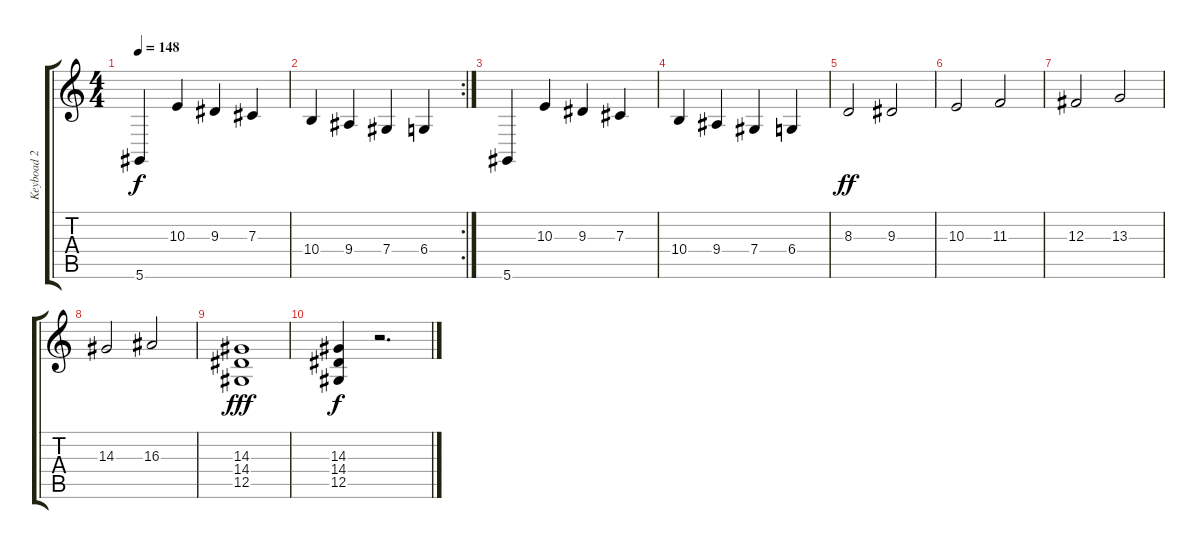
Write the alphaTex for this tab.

\track ("Keyboad 2" "Keyboad 2") {instrument stringensemble1}
\staff {score tabs}
\tuning (Eb4 Bb3 Gb3 Db3 Ab2 Eb2) {hide}
\ts (4 4)
\tempo 148
\clef g2
\ks c
5.6.4{dy f} 10.3.4 9.3.4 7.3.4 |
\rc 2
10.4.4 9.4.4 7.4.4 6.4.4 |
5.6.4 10.3.4 9.3.4 7.3.4 |
10.4.4 9.4.4 7.4.4 6.4.4 |
8.3.2{dy ff} 9.3.2 |
10.3.2 11.3.2 |
12.3.2 13.3.2 |
14.3.2 16.3.2 |
(14.3 14.4 12.5).1{dy fff} |
(14.3 14.4 12.5).4{dy f} r.2{d}
